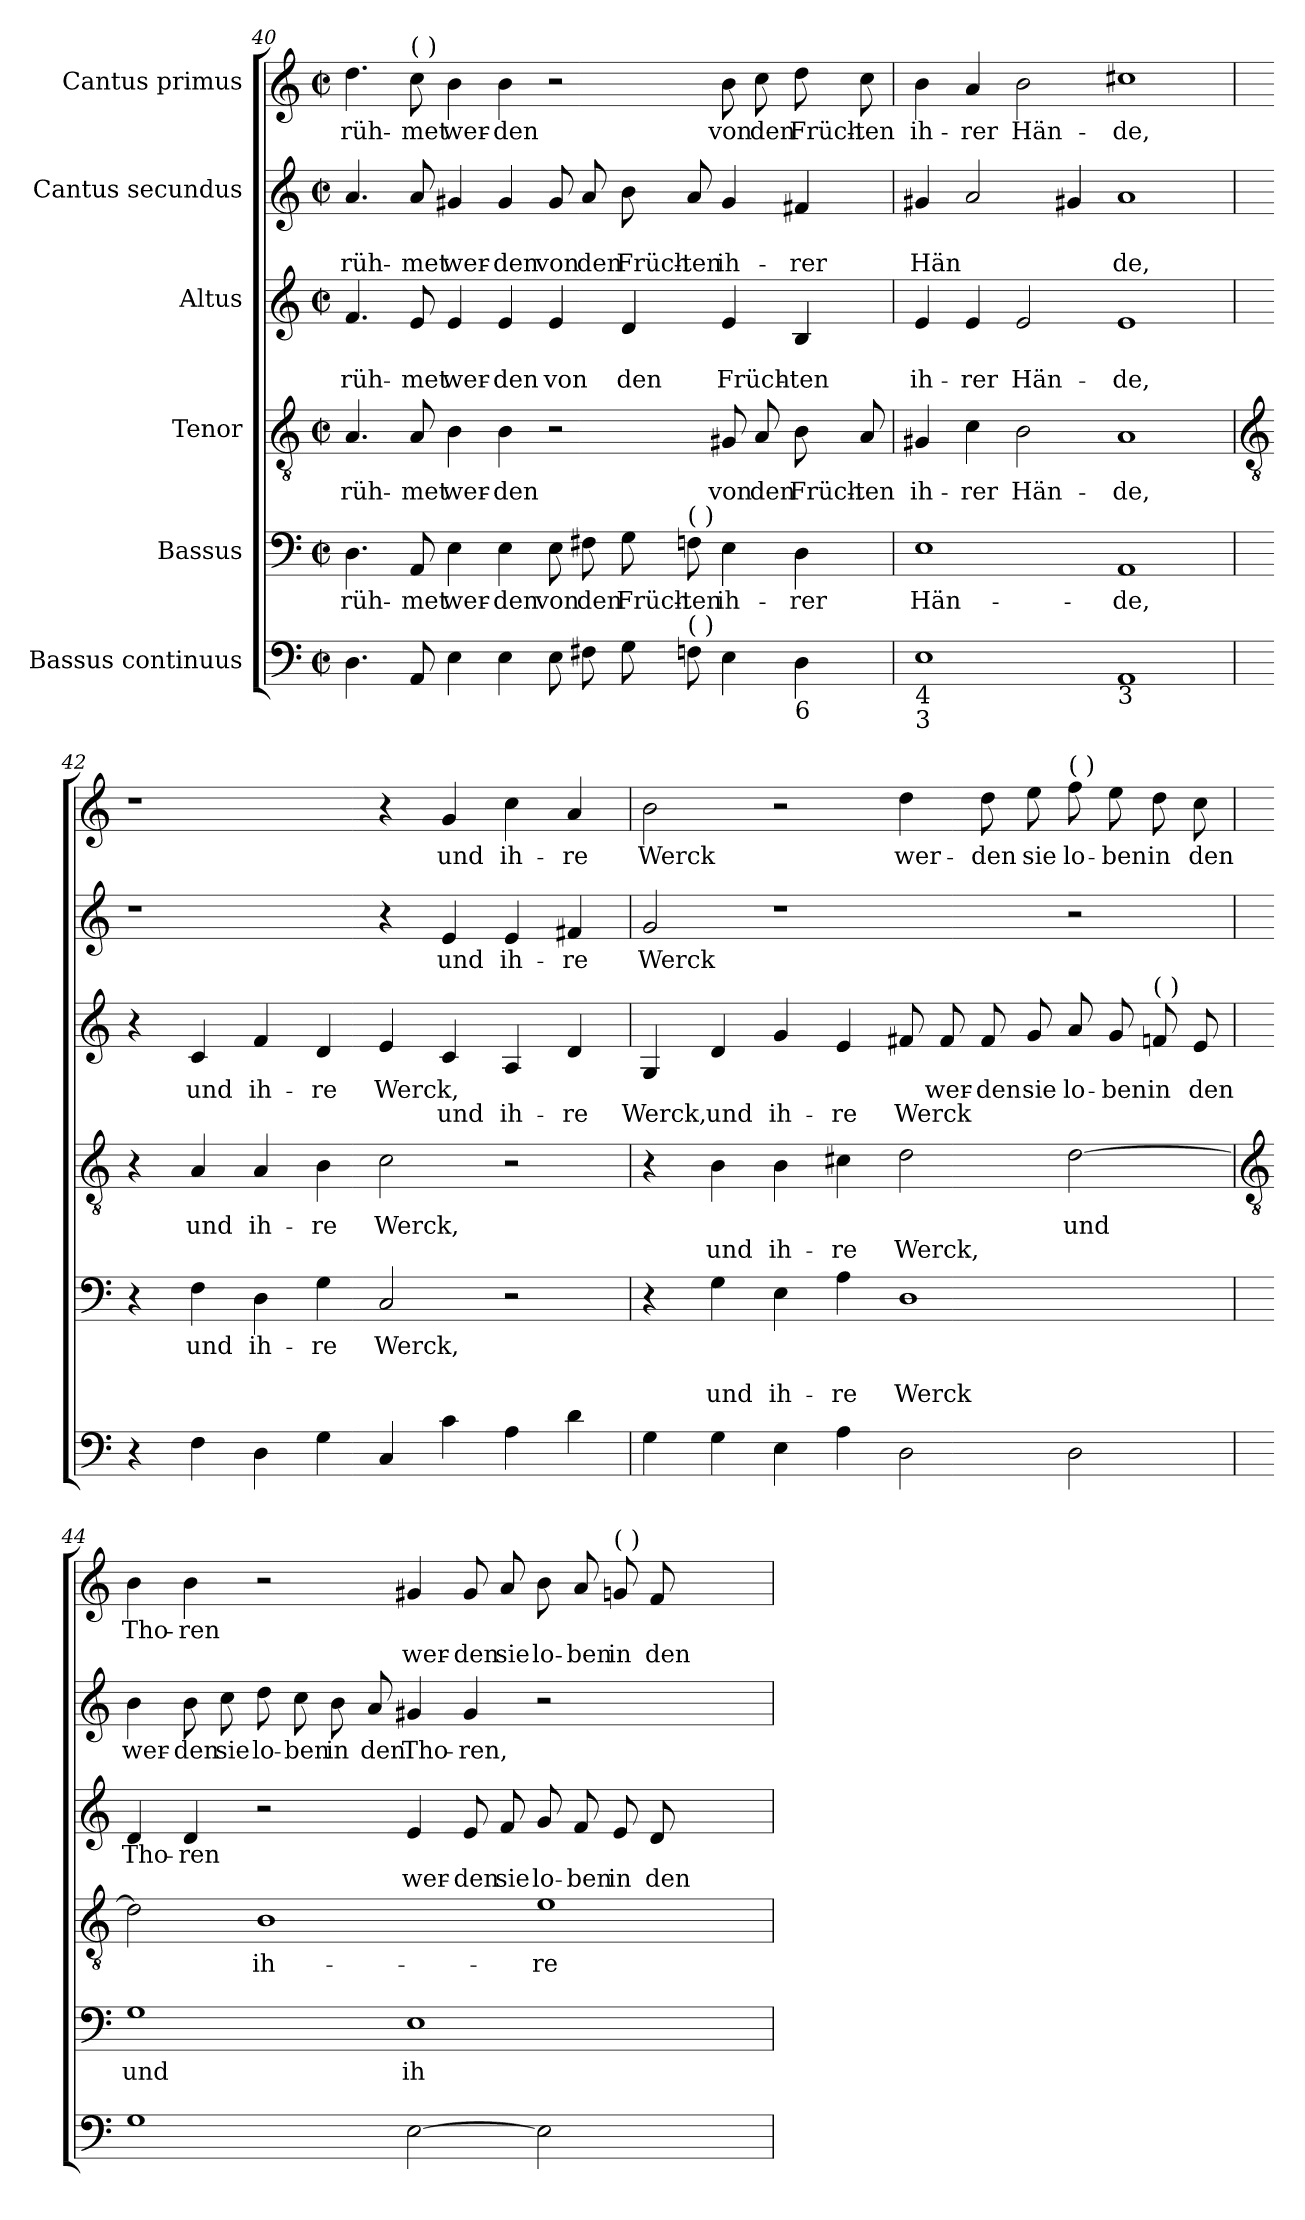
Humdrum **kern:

**kern	**kern	**text	**text	**text	**kern	**text	**text	**kern	**text	**text	**kern	**text	**text	**kern	**text	**text
*part6	*part5	*part5	*part5	*part5	*part4	*part4	*part4	*part3	*part3	*part3	*part2	*part2	*part2	*part1	*part1	*part1
*staff6	*staff5	*staff5	*staff5	*staff5	*staff4	*staff4	*staff4	*staff3	*staff3	*staff3	*staff2	*staff2	*staff2	*staff1	*staff1	*staff1
*I"Bassus continuus	*I"Bassus	*	*	*	*I"Tenor	*	*	*I"Altus	*	*	*I"Cantus secundus	*	*	*I"Cantus primus	*	*
*clefF4	*clefF4	*	*	*	*clefGv2	*	*	*clefG2	*	*	*clefG2	*	*	*clefG2	*	*
*k[]	*k[]	*	*	*	*k[]	*	*	*k[]	*	*	*k[]	*	*	*k[]	*	*
*C:	*C:	*	*	*	*C:	*	*	*C:	*	*	*C:	*	*	*C:	*	*
*M4/2	*M4/2	*	*	*	*M4/2	*	*	*M4/2	*	*	*M4/2	*	*	*M4/2	*	*
*met(c|)	*met(c|)	*	*	*	*met(c|)	*	*	*met(c|)	*	*	*met(c|)	*	*	*met(c|)	*	*
=40	=40	=40	=40	=40	=40	=40	=40	=40	=40	=40	=40	=40	=40	=40	=40	=40
!	!	!LO:LY:b	!	!	!	!LO:LY:b	!	!	!	!LO:LY:b	!	!	!LO:LY:b	!	!LO:LY:b	!
4.D	4.D	-rüh-	.	.	4.A	-rüh-	.	4.f	.	-rüh-	4.a	.	-rüh-	4.dd	-rüh-	.
!	!	!	!	!	!	!	!	!	!	!	!	!	!	!LO:TX:a:t=(  )	!	!
!	!	!LO:LY:b	!	!	!	!LO:LY:b	!	!	!	!LO:LY:b	!	!	!LO:LY:b	!	!LO:LY:b	!
8AA	8AA	-met	.	.	8A	-met	.	8e	.	-met	8a	.	-met	8cc	-met	.
!	!	!LO:LY:b	!	!	!	!LO:LY:b	!	!	!	!LO:LY:b	!	!	!LO:LY:b	!	!LO:LY:b	!
4E	4E	wer-	.	.	4B	wer-	.	4e	.	wer-	4g#X	.	wer-	4b	wer-	.
!	!	!LO:LY:b	!	!	!	!LO:LY:b	!	!	!	!LO:LY:b	!	!	!LO:LY:b	!	!LO:LY:b	!
4E	4E	-den	.	.	4B	-den	.	4e	.	-den	4g#	.	-den	4b	-den	.
!	!	!LO:LY:b	!	!	!	!	!	!	!	!LO:LY:b	!	!	!LO:LY:b	!	!	!
8E	8E	von	.	.	2r	.	.	4e	.	von	8g#	.	von	2r	.	.
!	!	!LO:LY:b	!	!	!	!	!	!	!	!	!	!	!LO:LY:b	!	!	!
8F#X	8F#X	den	.	.	.	.	.	.	.	.	8a	.	den	.	.	.
!	!	!LO:LY:b	!	!	!	!	!	!	!	!LO:LY:b	!	!	!LO:LY:b	!	!	!
8G	8G	Früch-	.	.	.	.	.	4d	.	den	8b	.	Früch-	.	.	.
!	!LO:TX:a:t=(  )	!	!	!	!	!	!	!	!	!	!	!	!	!	!	!
!LO:TX:a:t=(  )	!	!	!	!	!	!	!	!	!	!	!	!	!	!	!	!
!	!	!LO:LY:b	!	!	!	!	!	!	!	!	!	!	!LO:LY:b	!	!	!
8F	8F	-ten	.	.	.	.	.	.	.	.	8a	.	-ten	.	.	.
!	!	!LO:LY:b	!	!	!	!LO:LY:b	!	!	!	!LO:LY:b	!	!	!LO:LY:b	!	!LO:LY:b	!
4E	4E	ih-	.	.	8G#X	von	.	4e	.	Früch-	4g#	.	ih-	8b	von	.
!	!	!	!	!	!	!LO:LY:b	!	!	!	!	!	!	!	!	!LO:LY:b	!
.	.	.	.	.	8A	den	.	.	.	.	.	.	.	8cc	den	.
!LO:TX:b:t=6	!	!	!	!	!	!	!	!	!	!	!	!	!	!	!	!
!	!	!LO:LY:b	!	!	!	!LO:LY:b	!	!	!	!LO:LY:b	!	!	!LO:LY:b	!	!LO:LY:b	!
4D	4D	-rer	.	.	8B	Früch-	.	4B	.	-ten	4f#X	.	-rer	8dd	Früch-	.
!	!	!	!	!	!	!LO:LY:b	!	!	!	!	!	!	!	!	!LO:LY:b	!
.	.	.	.	.	8A	-ten	.	.	.	.	.	.	.	8cc	-ten	.
=41	=41	=41	=41	=41	=41	=41	=41	=41	=41	=41	=41	=41	=41	=41	=41	=41
!LO:TX:b:t=4	!	!	!	!	!	!	!	!	!	!	!	!	!	!	!	!
!LO:TX:b:t=3	!	!	!	!	!	!	!	!	!	!	!	!	!	!	!	!
!	!	!LO:LY:b	!	!	!	!LO:LY:b	!	!	!	!LO:LY:b	!	!	!LO:LY:b	!	!LO:LY:b	!
1E	1E	Hän-	.	.	4G#X	ih-	.	4e	.	ih-	4g#X	.	Hän	4b	ih-	.
!	!	!	!	!	!	!LO:LY:b	!	!	!	!LO:LY:b	!	!	!	!	!LO:LY:b	!
.	.	.	.	.	4c	-rer	.	4e	.	-rer	2a	.	.	4a	-rer	.
!	!	!	!	!	!	!LO:LY:b	!	!	!	!LO:LY:b	!	!	!	!	!LO:LY:b	!
.	.	.	.	.	2B	Hän-	.	2e	.	Hän-	.	.	.	2b	Hän-	.
.	.	.	.	.	.	.	.	.	.	.	4g#X	.	.	.	.	.
!LO:TX:b:t=3	!	!	!	!	!	!	!	!	!	!	!	!	!	!	!	!
!	!	!LO:LY:b	!	!	!	!LO:LY:b	!	!	!	!LO:LY:b	!	!	!LO:LY:b	!	!LO:LY:b	!
1AA	1AA	-de,	.	.	1A	-de,	.	1e	.	-de,	1a	.	de,	1cc#X	-de,	.
!!LO:LB:g=z
=42	=42	=42	=42	=42	=42	=42	=42	=42	=42	=42	=42	=42	=42	=42	=42	=42
*	*	*	*	*	*clefGv2	*	*	*	*	*	*	*	*	*	*	*
4r	4r	.	.	.	4r	.	.	4r	.	.	1r	.	.	1r	.	.
!	!	!LO:LY:b	!	!	!	!LO:LY:b	!	!	!LO:LY:b	!	!	!	!	!	!	!
4F	4F	und	.	.	4A	und	.	4c	und	.	.	.	.	.	.	.
!	!	!LO:LY:b	!	!	!	!LO:LY:b	!	!	!LO:LY:b	!	!	!	!	!	!	!
4D	4D	ih-	.	.	4A	ih-	.	4f	ih-	.	.	.	.	.	.	.
!	!	!LO:LY:b	!	!	!	!LO:LY:b	!	!	!LO:LY:b	!	!	!	!	!	!	!
4G	4G	-re	.	.	4B	-re	.	4d	-re	.	.	.	.	.	.	.
!	!	!LO:LY:b	!	!	!	!LO:LY:b	!	!	!LO:LY:b	!	!	!	!	!	!	!
4C	2C	Werck,	.	.	2c	Werck,	.	4e	Werck,	.	4r	.	.	4r	.	.
!	!	!	!	!	!	!	!	!	!	!LO:LY:b	!	!LO:LY:b	!	!	!LO:LY:b	!
4c	.	.	.	.	.	.	.	4c	.	und	4e	und	.	4g	und	.
!	!	!	!	!	!	!	!	!	!	!LO:LY:b	!	!LO:LY:b	!	!	!LO:LY:b	!
4A	2r	.	.	.	2r	.	.	4A	.	ih-	4e	ih-	.	4cc	ih-	.
!	!	!	!	!	!	!	!	!	!	!LO:LY:b	!	!LO:LY:b	!	!	!LO:LY:b	!
4d	.	.	.	.	.	.	.	4d	.	-re	4f#X	-re	.	4a	-re	.
=43	=43	=43	=43	=43	=43	=43	=43	=43	=43	=43	=43	=43	=43	=43	=43	=43
!	!	!	!	!	!	!	!	!	!	!LO:LY:b	!	!LO:LY:b	!	!	!LO:LY:b	!
4G	4r	.	.	.	4r	.	.	4G	.	Werck,	2g	Werck	.	2b	Werck	.
!	!	!	!	!LO:LY:b	!	!	!LO:LY:b	!	!	!LO:LY:b	!	!	!	!	!	!
4G	4G	.	.	und	4B	.	und	4d	.	und	.	.	.	.	.	.
!	!	!	!	!LO:LY:b	!	!	!LO:LY:b	!	!	!LO:LY:b	!	!	!	!	!	!
4E	4E	.	.	ih-	4B	.	ih-	4g	.	ih-	1r	.	.	2r	.	.
!	!	!	!	!LO:LY:b	!	!	!LO:LY:b	!	!	!LO:LY:b	!	!	!	!	!	!
4A	4A	.	.	-re	4c#X	.	-re	4e	.	-re	.	.	.	.	.	.
!	!	!	!	!LO:LY:b	!	!	!LO:LY:b	!	!	!LO:LY:b	!	!	!	!	!LO:LY:b	!
2D	1D	.	.	Werck	2d	.	Werck,	8f#X	.	Werck	.	.	.	4dd	wer-	.
!	!	!	!	!	!	!	!	!	!LO:LY:b	!	!	!	!	!	!	!
.	.	.	.	.	.	.	.	8f#	wer-	.	.	.	.	.	.	.
!	!	!	!	!	!	!	!	!	!LO:LY:b	!	!	!	!	!	!LO:LY:b	!
.	.	.	.	.	.	.	.	8f#	-den	.	.	.	.	8dd	-den	.
!	!	!	!	!	!	!	!	!	!LO:LY:b	!	!	!	!	!	!LO:LY:b	!
.	.	.	.	.	.	.	.	8g	sie	.	.	.	.	8ee	sie	.
!	!	!	!	!	!	!	!	!	!	!	!	!	!	!LO:TX:a:t=(  )	!	!
!	!	!	!	!	!	!LO:LY:b	!	!	!LO:LY:b	!	!	!	!	!	!LO:LY:b	!
2D	.	.	.	.	[2d	und	.	8a	lo-	.	2r	.	.	8ff	lo-	.
!	!	!	!	!	!	!	!	!	!LO:LY:b	!	!	!	!	!	!LO:LY:b	!
.	.	.	.	.	.	.	.	8g	-ben	.	.	.	.	8ee	-ben	.
!	!	!	!	!	!	!	!	!LO:TX:a:t=(  )	!	!	!	!	!	!	!	!
!	!	!	!	!	!	!	!	!	!LO:LY:b	!	!	!	!	!	!LO:LY:b	!
.	.	.	.	.	.	.	.	8f	in	.	.	.	.	8dd	in	.
!	!	!	!	!	!	!	!	!	!LO:LY:b	!	!	!	!	!	!LO:LY:b	!
.	.	.	.	.	.	.	.	8e	den	.	.	.	.	8cc	den	.
!!LO:LB:g=z
=44	=44	=44	=44	=44	=44	=44	=44	=44	=44	=44	=44	=44	=44	=44	=44	=44
*	*	*	*	*	*clefGv2	*	*	*	*	*	*	*	*	*	*	*
!	!	!LO:LY:b	!	!	!	!	!	!	!LO:LY:b	!	!	!LO:LY:b	!	!	!LO:LY:b	!
1G	1G	und	.	.	2d]	.	.	4d	Tho-	.	4b	wer-	.	4b	Tho-	.
!	!	!	!	!	!	!	!	!	!LO:LY:b	!	!	!LO:LY:b	!	!	!LO:LY:b	!
.	.	.	.	.	.	.	.	4d	-ren	.	8b	-den	.	4b	-ren	.
!	!	!	!	!	!	!	!	!	!	!	!	!LO:LY:b	!	!	!	!
.	.	.	.	.	.	.	.	.	.	.	8cc	sie	.	.	.	.
!	!	!	!	!	!	!LO:LY:b	!	!	!	!	!	!LO:LY:b	!	!	!	!
.	.	.	.	.	1B	ih-	.	2r	.	.	8dd	lo-	.	2r	.	.
!	!	!	!	!	!	!	!	!	!	!	!	!LO:LY:b	!	!	!	!
.	.	.	.	.	.	.	.	.	.	.	8cc	-ben	.	.	.	.
!	!	!	!	!	!	!	!	!	!	!	!	!LO:LY:b	!	!	!	!
.	.	.	.	.	.	.	.	.	.	.	8b	in	.	.	.	.
!	!	!	!	!	!	!	!	!	!	!	!	!LO:LY:b	!	!	!	!
.	.	.	.	.	.	.	.	.	.	.	8a	den	.	.	.	.
!	!	!LO:LY:b	!	!	!	!	!	!	!	!LO:LY:b	!	!LO:LY:b	!	!	!	!LO:LY:b
[2E	1E	ih-	.	.	.	.	.	4e	.	wer-	4g#X	Tho-	.	4g#X	.	wer-
!	!	!	!	!	!	!	!	!	!	!LO:LY:b	!	!LO:LY:b	!	!	!	!LO:LY:b
.	.	.	.	.	.	.	.	8e	.	-den	4g#	-ren,	.	8g#	.	-den
!	!	!	!	!	!	!	!	!	!	!LO:LY:b	!	!	!	!	!	!LO:LY:b
.	.	.	.	.	.	.	.	8f	.	sie	.	.	.	8a	.	sie
!	!	!	!	!	!	!LO:LY:b	!	!	!	!LO:LY:b	!	!	!	!	!	!LO:LY:b
2E]	.	.	.	.	1e	-re	.	8g	.	lo-	2r	.	.	8b	.	lo-
!	!	!	!	!	!	!	!	!	!	!LO:LY:b	!	!	!	!	!	!LO:LY:b
.	.	.	.	.	.	.	.	8f	.	-ben	.	.	.	8a	.	-ben
!	!	!	!	!	!	!	!	!	!	!	!	!	!	!LO:TX:a:t=(  )	!	!
!	!	!	!	!	!	!	!	!	!	!LO:LY:b	!	!	!	!	!	!LO:LY:b
.	.	.	.	.	.	.	.	8e	.	in	.	.	.	8g	.	in
!	!	!	!	!	!	!	!	!	!	!LO:LY:b	!	!	!	!	!	!LO:LY:b
.	.	.	.	.	.	.	.	8d	.	den	.	.	.	8f	.	den
2ryy	2ryy	.	.	.	.	.	.	2ryy	.	.	2ryy	.	.	2ryy	.	.
=	=	=	=	=	=	=	=	=	=	=	=	=	=	=	=	=
*-	*-	*-	*-	*-	*-	*-	*-	*-	*-	*-	*-	*-	*-	*-	*-	*-
